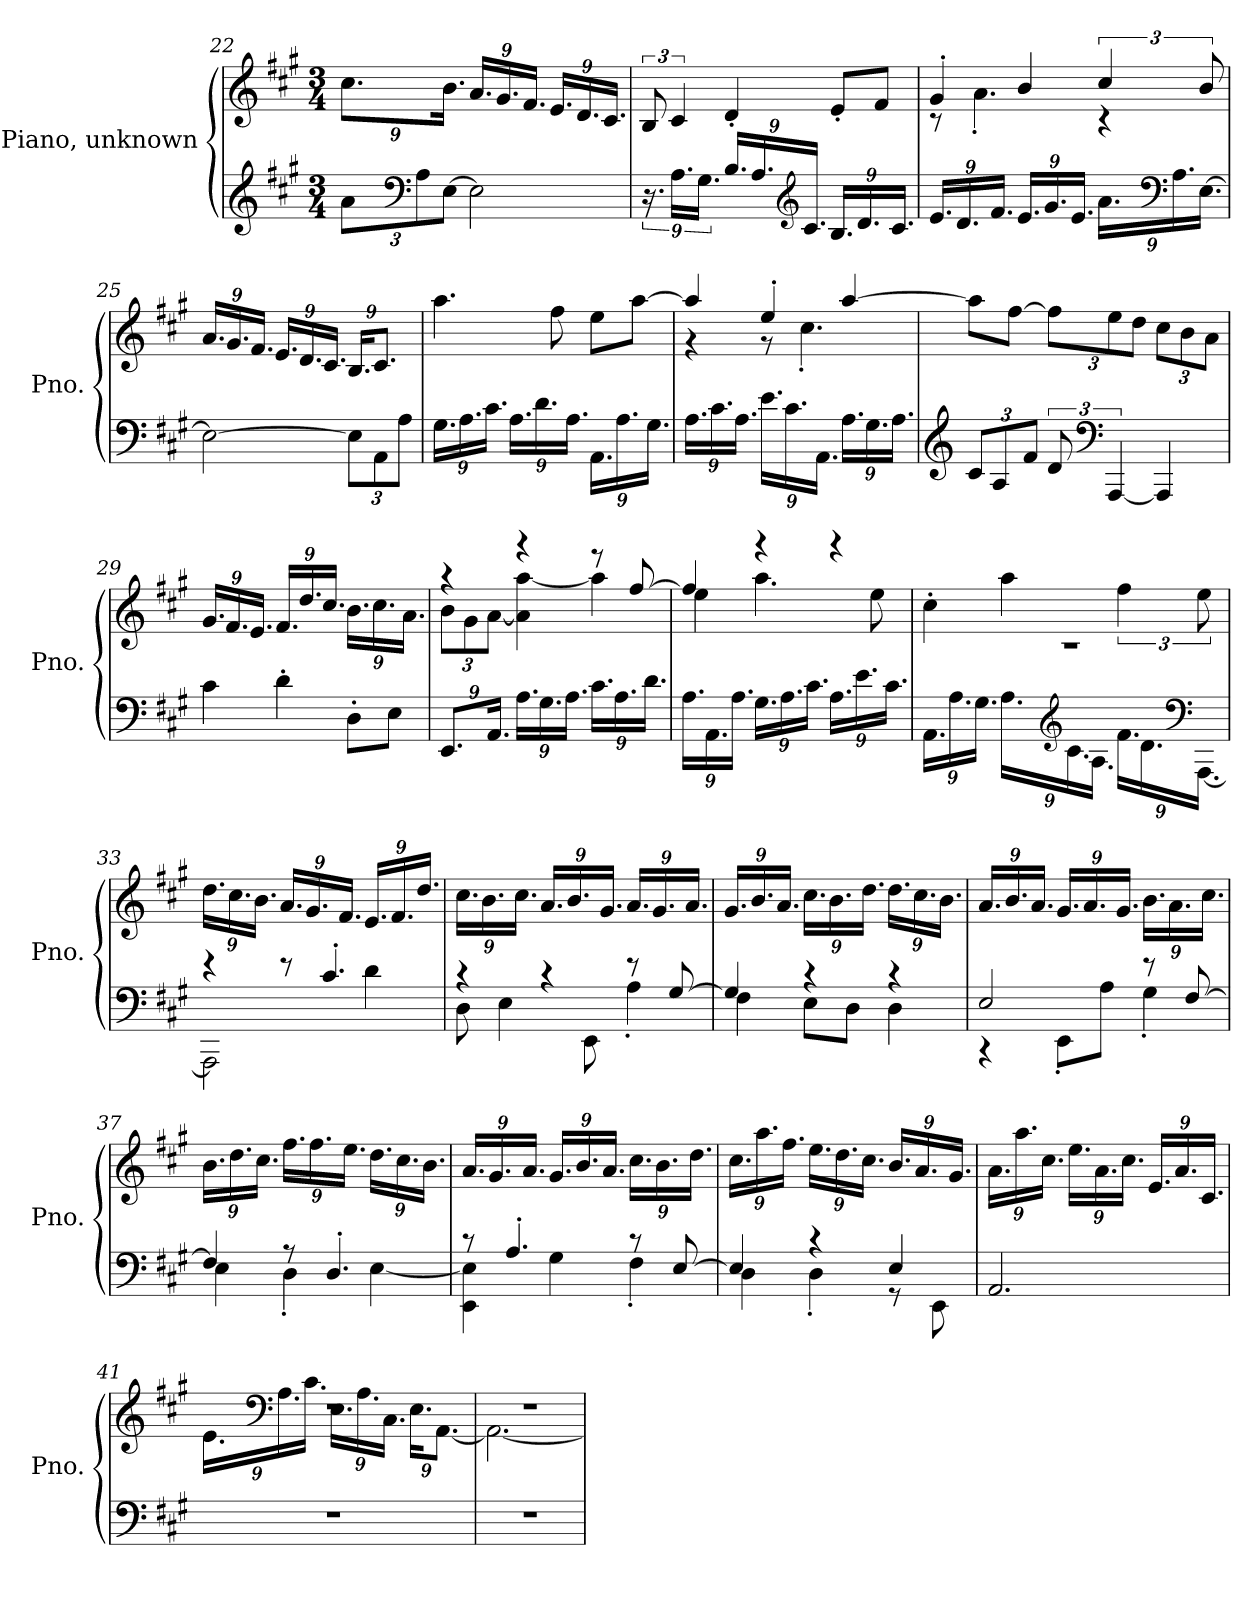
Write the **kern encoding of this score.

**kern	**kern
*part1	*part1
*staff2	*staff1
*I"Piano, unknown	*
*I'Pno.	*
*clefG2	*clefG2
*k[f#c#g#]	*k[f#c#g#]
*M3/4	*M3/4
*Xbrackettup	*Xbrackettup
=22	=22
12a\L	9.cc#\L
*clefF4	*
12A\	.
[12E\J	18.b\Jk
2E\]	18.a/LL
.	18.g#/
.	18.f#/JJ
.	18.e/LL
.	18.d/
.	18.c#/JJ
=23	=23
*brackettup	*brackettup
18.r	12B/
18.A\LL	6c#/
18.G#\JJ	.
18.B/LL	4d'/
18.A/	.
*clefG2	*
18.c#/JJ	.
18.B/LL	8e'/L
18.d/	.
.	8f#/J
18.c#/JJ	.
!!LO:LB:g=z
=24	=24
*Xbrackettup	*
*	*^
18.e/LL	4g#'/	8r
18.d/	.	.
.	.	4.a'\
18.f#/JJ	.	.
18.e/LL	4b/	.
18.g#/	.	.
18.e/JJ	.	.
18.a\LL	6cc#/	4r
*clefF4	*	*
18.A\	.	.
[18.E\JJ	12b/	.
*	*v	*v
=25	=25
*	*Xbrackettup
2E\_	18.a/LL
.	18.g#/
.	18.f#/JJ
.	18.e/LL
.	18.d/
.	18.c#/JJ
12E\L]	18.B/KL
12AA\	9.c#/J
12A\J	.
=26	=26
18.G#\LL	4.aa\
18.A\	.
18.c#\JJ	.
18.A\LL	.
18.d\	.
.	8ff#\
18.A\JJ	.
18.AA\LL	8ee\L
18.A\	.
.	[8aa\J
18.G#\JJ	.
!!LO:LB:g=z
=27	=27
*	*^
18.A\LL	4aa/]	4r
18.c#\	.	.
18.A\JJ	.	.
18.e\LL	4ee'/	8r
18.c#\	.	.
.	.	4.cc#'\
18.AA\JJ	.	.
18.A\LL	[4aa/	.
18.G#\	.	.
18.A\JJ	.	.
*	*v	*v
=28	=28
*clefG2	*
12c#/L	8aa\L]
12A/	.
.	[8ff#\J
12f#/J	.
*brackettup	*
12d/	12ff#\L]
*clefF4	*
[6AAA/	12ee\
.	12dd\J
4AAA/]	12cc#\L
.	12b\
.	12a\J
=29	=29
4c#\	18.g#/LL
.	18.f#/
.	18.e/JJ
4d'\	18.f#/LL
.	18.dd/
.	18.cc#/JJ
8D'\L	18.b\LL
.	18.cc#\
8E\J	.
.	18.a\JJ
!!LO:LB:g=z
=30	=30
*Xbrackettup	*
*	*^
9.EE/L	4r	12b\L
.	.	12g#\
18.AA/Jk	.	[12a\J
18.A\LL	4r	4a\] [4aa\
18.G#\	.	.
18.A\JJ	.	.
18.c#\LL	8r	4aa\]
18.A\	.	.
.	[8ff#/	.
18.d\JJ	.	.
=31	=31	=31
18.A\LL	4ff#/]	4ee\
18.AA\	.	.
18.A\JJ	.	.
18.G#\LL	4r	4.aa\
18.A\	.	.
18.c#\JJ	.	.
18.A\LL	4r	.
18.e\	.	.
.	.	8ee\
18.c#\JJ	.	.
*	*v	*v
=32	=32
*^	*
2.r	18.AA\LL	4cc#'\
.	18.A\	.
.	18.G#\JJ	.
.	18.A\LL	4aa\
*clefG2	*	*
.	18.c#\	.
.	18.A\JJ	.
*	*	*brackettup
.	18.f#\LL	6ff#\
.	18.d\	.
*clefF4	*	*
.	[18.AAA\JJ	12ee\
!!LO:LB:g=z
=33	=33	=33
*	*	*Xbrackettup
4r	2AAA\]	18.dd\LL
.	.	18.cc#\
.	.	18.b\JJ
8r	.	18.a/LL
.	.	18.g#/
4.c#'/	.	.
.	.	18.f#/JJ
.	4d\	18.e/LL
.	.	18.f#/
.	.	18.dd/JJ
=34	=34	=34
4r	8D\	18.cc#\LL
.	.	18.b\
.	4E\	.
.	.	18.cc#\JJ
4r	.	18.a/LL
.	.	18.b/
.	8EE\	.
.	.	18.g#/JJ
8r	4A'\	18.a/LL
.	.	18.g#/
[8G#/	.	.
.	.	18.a/JJ
=35	=35	=35
4G#/]	4F#\	18.g#/LL
.	.	18.b/
.	.	18.a/JJ
4r	8E\L	18.cc#\LL
.	.	18.b\
.	8D\J	.
.	.	18.dd\JJ
4r	4D\	18.dd\LL
.	.	18.cc#\
.	.	18.b\JJ
!!LO:LB:g=z
=36	=36	=36
2E/	4r	18.a/LL
.	.	18.b/
.	.	18.a/JJ
.	8EE'\L	18.g#/LL
.	.	18.a/
.	8A\J	.
.	.	18.g#/JJ
8r	4G#'\	18.b\LL
.	.	18.a\
[8F#/	.	.
.	.	18.cc#\JJ
=37	=37	=37
4F#/]	4E\	18.b\LL
.	.	18.dd\
.	.	18.cc#\JJ
8r	4D'\	18.ff#\LL
.	.	18.ff#\
4.D'/	.	.
.	.	18.ee\JJ
.	[4E\	18.dd\LL
.	.	18.cc#\
.	.	18.b\JJ
=38	=38	=38
8r	4EE\ 4E\]	18.a/LL
.	.	18.g#/
4.A'/	.	.
.	.	18.a/JJ
.	4G#\	18.g#/LL
.	.	18.b/
.	.	18.a/JJ
8r	4F#'\	18.cc#\LL
.	.	18.b\
[8E/	.	.
.	.	18.dd\JJ
!!LO:PB:g=z
=39	=39	=39
4E/]	4D\	18.cc#\LL
.	.	18.aa\
.	.	18.ff#\JJ
4r	4D'\	18.ee\LL
.	.	18.dd\
.	.	18.cc#\JJ
4E/	8r	18.b/LL
.	.	18.a/
.	8EE\	.
.	.	18.g#/JJ
*v	*v	*
=40	=40
2.AA/	18.a\LL
.	18.aa\
.	18.cc#\JJ
.	18.ee\LL
.	18.a\
.	18.cc#\JJ
.	18.e/LL
.	18.a/
.	18.c#/JJ
=41	=41
*	*^
2.r	2.r	18.e\LL
*	*clefF4	*
.	.	18.A\
.	.	18.c#\JJ
.	.	18.E\LL
.	.	18.A\
.	.	18.C#\JJ
.	.	18.E\KL
.	.	[9.AA\J
=42	=42	=42
2.r	2.r	2.AA\_
*	*v	*v
=	=
*-	*-
